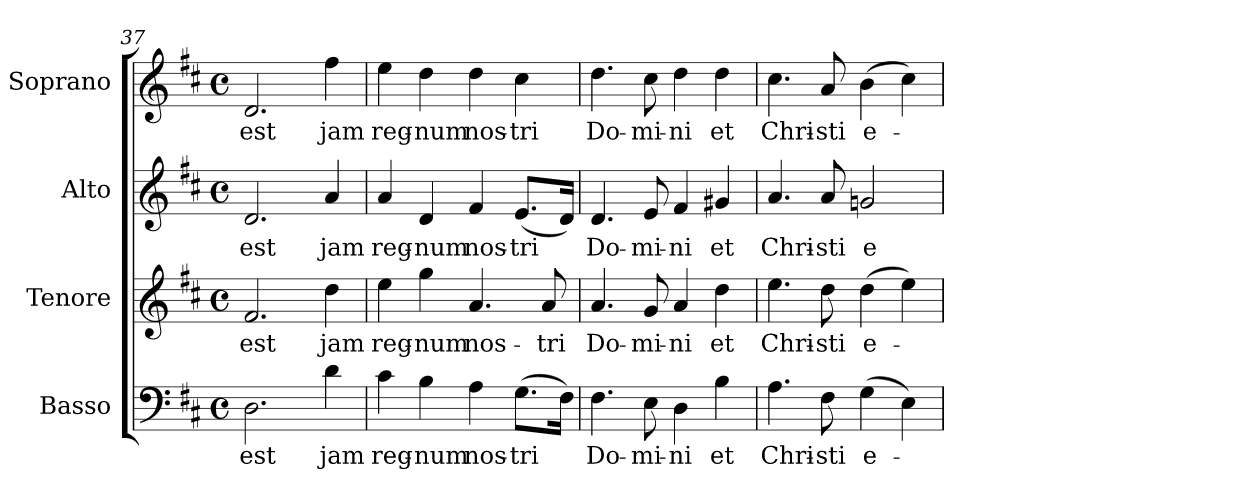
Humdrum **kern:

**kern	**text	**kern	**text	**kern	**text	**kern	**text
*part4	*part4	*part3	*part3	*part2	*part2	*part1	*part1
*staff4	*staff4	*staff3	*staff3	*staff2	*staff2	*staff1	*staff1
*I"Basso	*	*I"Tenore	*	*I"Alto	*	*I"Soprano	*
*I'B.	*	*I'T.	*	*I'A.	*	*I'S.	*
*clefF4	*	*clefG2	*	*clefG2	*	*clefG2	*
*	*	*ITrd7c12	*	*	*	*	*
*k[f#c#]	*	*k[f#c#]	*	*k[f#c#]	*	*k[f#c#]	*
*D:	*	*D:	*	*D:	*	*D:	*
*M4/4	*	*M4/4	*	*M4/4	*	*M4/4	*
*met(c)	*	*met(c)	*	*met(c)	*	*met(c)	*
=37	=37	=37	=37	=37	=37	=37	=37
!	!LO:LY:b:color=#000000	!	!	!	!	!	!
!	!	!	!LO:LY:b:color=#000000	!	!	!	!
!	!	!	!	!	!LO:LY:b:color=#000000	!	!
!	!	!	!	!	!	!	!LO:LY:b:color=#000000
2.Di\	est	2.F#i/	est	2.di/	est	2.di/	est
!	!LO:LY:b:color=#000000	!	!	!	!	!	!
!	!	!	!LO:LY:b:color=#000000	!	!	!	!
!	!	!	!	!	!LO:LY:b:color=#000000	!	!
!	!	!	!	!	!	!	!LO:LY:b:color=#000000
4di\	jam	4di\	jam	4ai/	jam	4ff#i\	jam
=38	=38	=38	=38	=38	=38	=38	=38
!	!LO:LY:b:color=#000000	!	!	!	!	!	!
!	!	!	!LO:LY:b:color=#000000	!	!	!	!
!	!	!	!	!	!LO:LY:b:color=#000000	!	!
!	!	!	!	!	!	!	!LO:LY:b:color=#000000
4c#i\	reg-	4ei\	reg-	4ai/	reg-	4eei\	reg-
!	!LO:LY:b:color=#000000	!	!	!	!	!	!
!	!	!	!LO:LY:b:color=#000000	!	!	!	!
!	!	!	!	!	!LO:LY:b:color=#000000	!	!
!	!	!	!	!	!	!	!LO:LY:b:color=#000000
4Bi\	-num	4gi\	-num	4di/	-num	4ddi\	-num
!	!LO:LY:b:color=#000000	!	!	!	!	!	!
!	!	!	!LO:LY:b:color=#000000	!	!	!	!
!	!	!	!	!	!LO:LY:b:color=#000000	!	!
!	!	!	!	!	!	!	!LO:LY:b:color=#000000
4Ai\	nos-	4.Ai/	nos-	4f#i/	nos-	4ddi\	nos-
!	!LO:LY:b:color=#000000	!	!	!	!	!	!
!	!	!	!	!	!LO:LY:b:color=#000000	!	!
!	!	!	!	!	!	!	!LO:LY:b:color=#000000
(8.Gi\L	-tri	.	.	(8.ei/L	-tri	4cc#i\	-tri
!	!	!	!LO:LY:b:color=#000000	!	!	!	!
.	.	8Ai/	-tri	.	.	.	.
16F#i\Jk)	.	.	.	16di/Jk)	.	.	.
!!LO:LB:g=z
=39	=39	=39	=39	=39	=39	=39	=39
!	!LO:LY:b:color=#000000	!	!	!	!	!	!
!	!	!	!LO:LY:b:color=#000000	!	!	!	!
!	!	!	!	!	!LO:LY:b:color=#000000	!	!
!	!	!	!	!	!	!	!LO:LY:b:color=#000000
4.F#i\	Do-	4.Ai/	Do-	4.di/	Do-	4.ddi\	Do-
!	!LO:LY:b:color=#000000	!	!	!	!	!	!
!	!	!	!LO:LY:b:color=#000000	!	!	!	!
!	!	!	!	!	!LO:LY:b:color=#000000	!	!
!	!	!	!	!	!	!	!LO:LY:b:color=#000000
8Ei\	-mi-	8Gi/	-mi-	8ei/	-mi-	8cc#i\	-mi-
!	!LO:LY:b:color=#000000	!	!	!	!	!	!
!	!	!	!LO:LY:b:color=#000000	!	!	!	!
!	!	!	!	!	!LO:LY:b:color=#000000	!	!
!	!	!	!	!	!	!	!LO:LY:b:color=#000000
4Di\	-ni	4Ai/	-ni	4f#i/	-ni	4ddi\	-ni
!	!LO:LY:b:color=#000000	!	!	!	!	!	!
!	!	!	!LO:LY:b:color=#000000	!	!	!	!
!	!	!	!	!	!LO:LY:b:color=#000000	!	!
!	!	!	!	!	!	!	!LO:LY:b:color=#000000
4Bi\	et	4di\	et	4g#Xi/	et	4ddi\	et
=40	=40	=40	=40	=40	=40	=40	=40
!	!LO:LY:b:color=#000000	!	!	!	!	!	!
!	!	!	!LO:LY:b:color=#000000	!	!	!	!
!	!	!	!	!	!LO:LY:b:color=#000000	!	!
!	!	!	!	!	!	!	!LO:LY:b:color=#000000
4.Ai\	Chri-	4.ei\	Chri-	4.ai/	Chri-	4.cc#i\	Chri-
!	!LO:LY:b:color=#000000	!	!	!	!	!	!
!	!	!	!LO:LY:b:color=#000000	!	!	!	!
!	!	!	!	!	!LO:LY:b:color=#000000	!	!
!	!	!	!	!	!	!	!LO:LY:b:color=#000000
8F#i\	-sti	8di\	-sti	8ai/	-sti	8ai/	-sti
!	!LO:LY:b:color=#000000	!	!	!	!	!	!
!	!	!	!LO:LY:b:color=#000000	!	!	!	!
!	!	!	!	!	!LO:LY:b:color=#000000	!	!
!	!	!	!	!	!	!	!LO:LY:b:color=#000000
(4Gi\	e-	(4di\	e-	2gni/	e-	(4bi\	e-
4Ei\)	.	4ei\)	.	.	.	4cc#i\)	.
=	=	=	=	=	=	=	=
*-	*-	*-	*-	*-	*-	*-	*-
